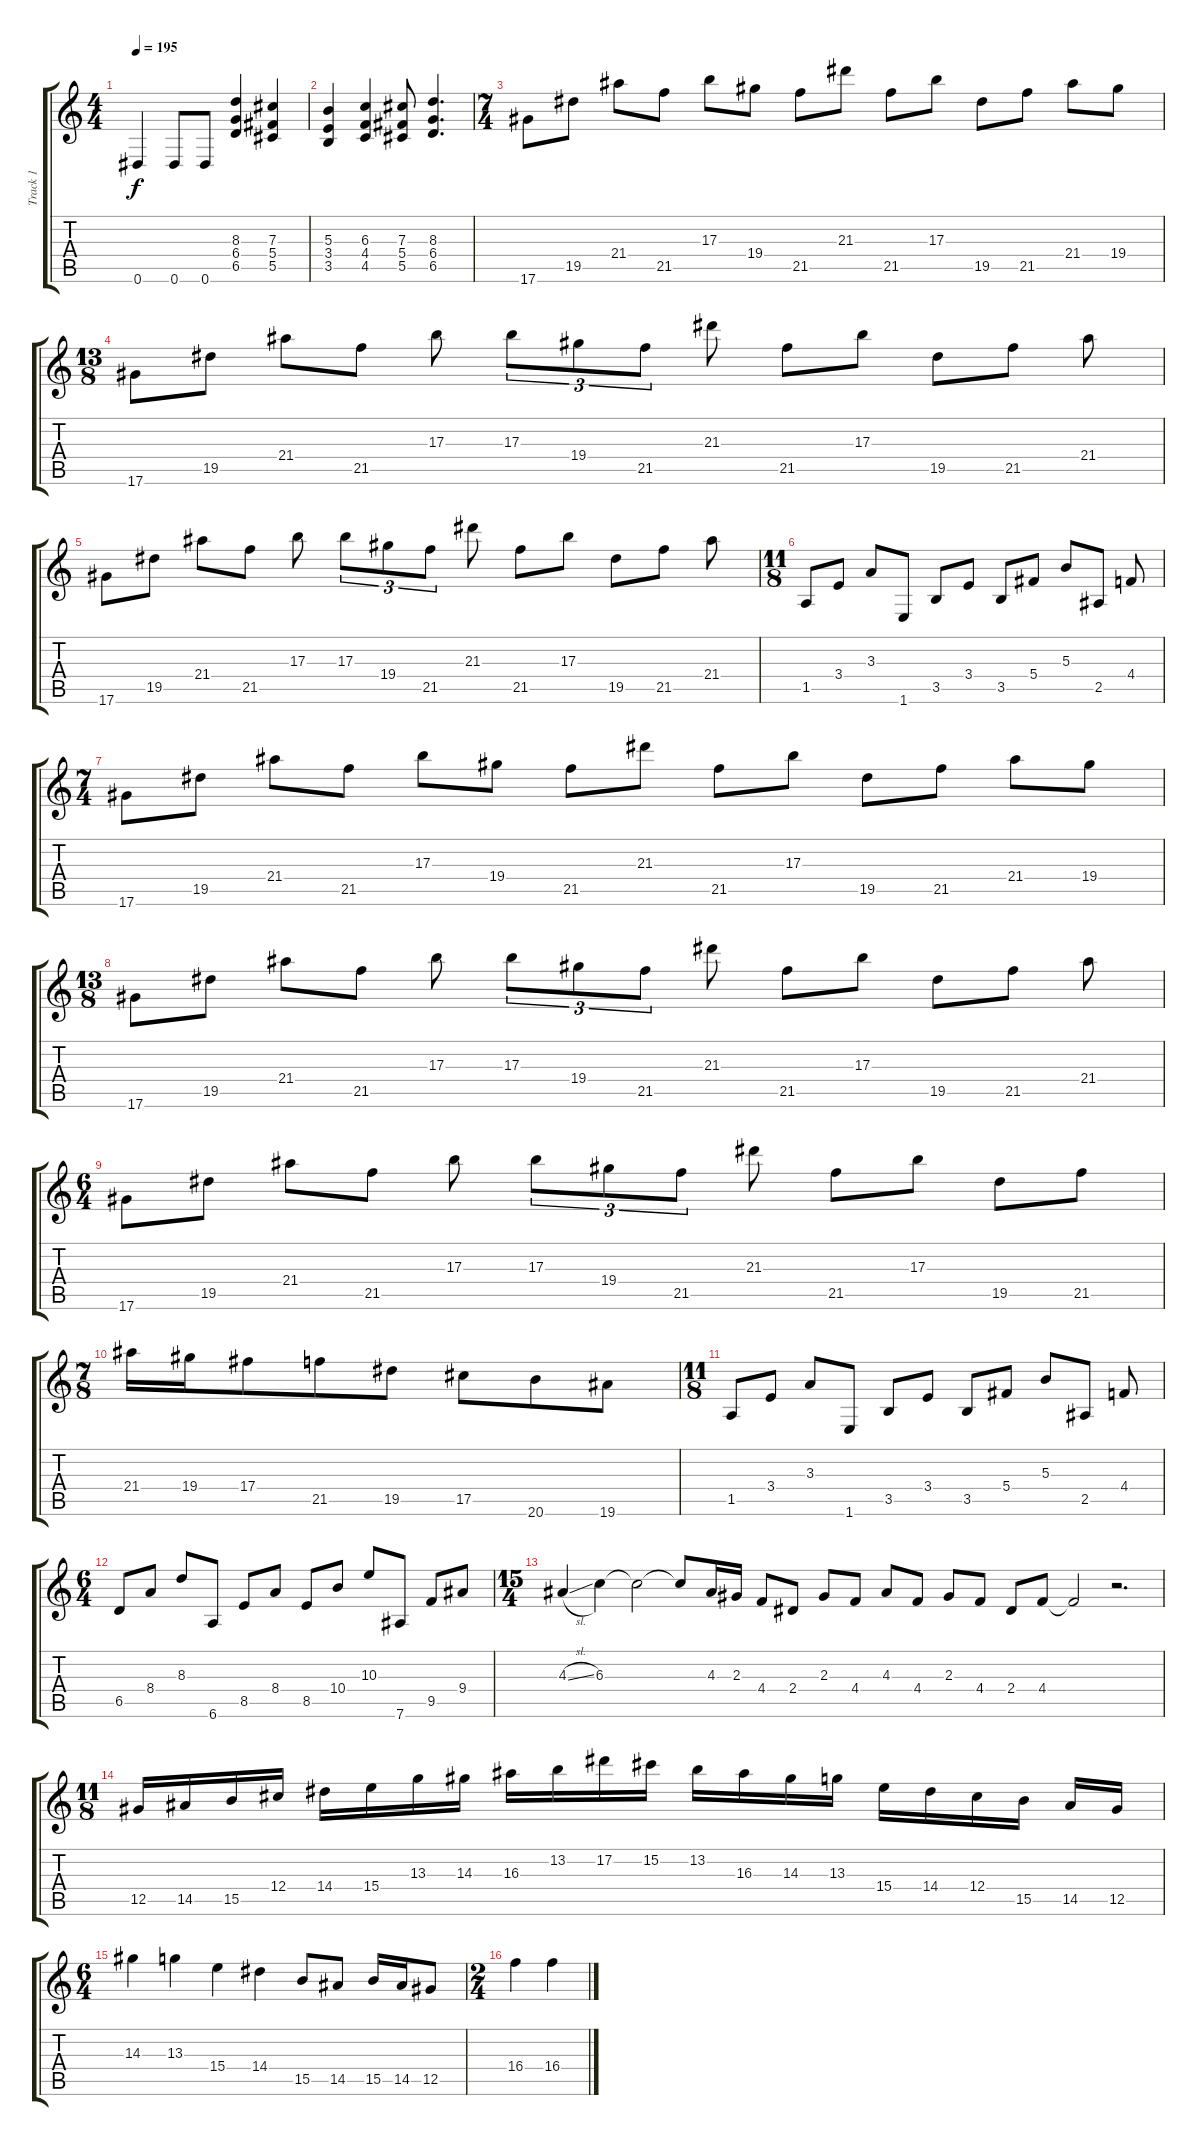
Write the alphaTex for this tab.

\track ("Track 1" "Track 1") {instrument distortionguitar}
\staff {score tabs}
\tuning (Eb4 Bb3 Gb3 Db3 Ab2 Eb2) {hide}
\ts (4 4)
\tempo 195
\clef g2
\ks c
0.6.4{dy f} 0.6.8 0.6.8 (8.3 6.4 6.5).4 (7.3 5.4 5.5).4 |
(5.3 3.4 3.5).4 (6.3 4.4 4.5).4 (7.3 5.4 5.5).8 (8.3 6.4 6.5).4{d} |
\ts (7 4)
17.6.8 19.5.8 21.4.8 21.5.8 17.3.8 19.4.8 21.5.8 21.3.8 21.5.8 17.3.8 19.5.8 21.5.8 21.4.8 19.4.8 |
\ts (13 8)
17.6.8 19.5.8 21.4.8 21.5.8 17.3.8 17.3.8{tu (3 2)} 19.4.8{tu (3 2)} 21.5.8{tu (3 2)} 21.3.8 21.5.8 17.3.8 19.5.8 21.5.8 21.4.8 |
17.6.8 19.5.8 21.4.8 21.5.8 17.3.8 17.3.8{tu (3 2)} 19.4.8{tu (3 2)} 21.5.8{tu (3 2)} 21.3.8 21.5.8 17.3.8 19.5.8 21.5.8 21.4.8 |
\ts (11 8)
1.5.8 3.4.8 3.3.8 1.6.8 3.5.8 3.4.8 3.5.8 5.4.8 5.3.8 2.5.8 4.4.8 |
\ts (7 4)
17.6.8 19.5.8 21.4.8 21.5.8 17.3.8 19.4.8 21.5.8 21.3.8 21.5.8 17.3.8 19.5.8 21.5.8 21.4.8 19.4.8 |
\ts (13 8)
17.6.8 19.5.8 21.4.8 21.5.8 17.3.8 17.3.8{tu (3 2)} 19.4.8{tu (3 2)} 21.5.8{tu (3 2)} 21.3.8 21.5.8 17.3.8 19.5.8 21.5.8 21.4.8 |
\ts (6 4)
17.6.8 19.5.8 21.4.8 21.5.8 17.3.8 17.3.8{tu (3 2)} 19.4.8{tu (3 2)} 21.5.8{tu (3 2)} 21.3.8 21.5.8 17.3.8 19.5.8 21.5.8 |
\ts (7 8)
21.4.16 19.4.16 17.4.8 21.5.8 19.5.8 17.5.8 20.6.8 19.6.8 |
\ts (11 8)
1.5.8 3.4.8 3.3.8 1.6.8 3.5.8 3.4.8 3.5.8 5.4.8 5.3.8 2.5.8 4.4.8 |
\ts (6 4)
6.5.8 8.4.8 8.3.8 6.6.8 8.5.8 8.4.8 8.5.8 10.4.8 10.3.8 7.6.8 9.5.8 9.4.8 |
\ts (15 4)
4.3{sl}.4 6.3.4 6.3{t}.2 6.3{t}.8 4.3.16 2.3.16 4.4.8 2.4.8 2.3.8 4.4.8 4.3.8 4.4.8 2.3.8 4.4.8 2.4.8 4.4.8 4.4{t}.2 r.2{d} |
\ts (11 8)
12.5.16 14.5.16 15.5.16 12.4.16 14.4.16 15.4.16 13.3.16 14.3.16 16.3.16 13.2.16 17.2.16 15.2.16 13.2.16 16.3.16 14.3.16 13.3.16 15.4.16 14.4.16 12.4.16 15.5.16 14.5.16 12.5.16 |
\ts (6 4)
14.3.4 13.3.4 15.4.4 14.4.4 15.5.8 14.5.8 15.5.16 14.5.16 12.5.8 |
\ts (2 4)
16.4.4 16.4.4
